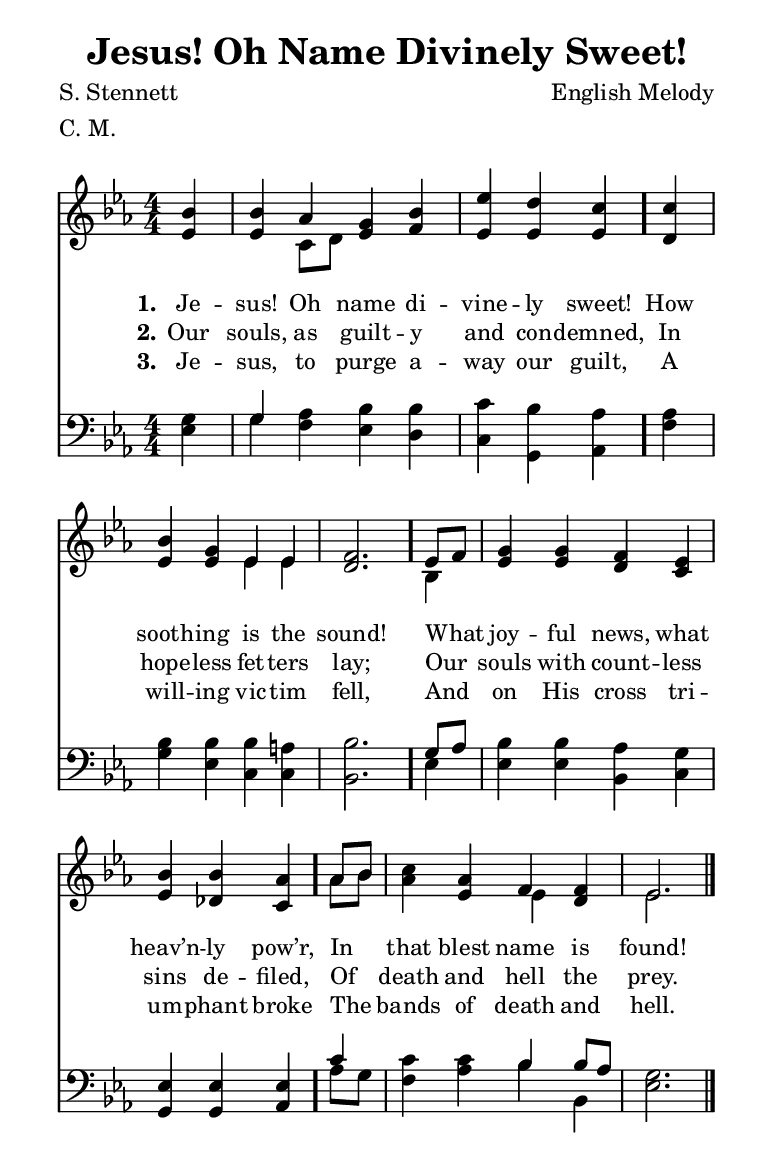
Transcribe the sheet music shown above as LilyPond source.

\include "common/global.ily"
\paper {
  \include "common/paper.ily"
  ragged-last-bottom = ##t
  systems-per-page = ##f
  system-count = #(cond (is-eogsized 2) (#t #f))
}

\header{
  hymnnumber = "170"
  title = "Jesus! Oh Name Divinely Sweet!"
  tunename = "Mendip"
  meter = "C. M."
  poet = "S. Stennett"
  composer = "English Melody"
  %copyright = ""
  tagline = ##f
}

global = {
  \include "common/overrides.ily"
  \override Staff.TimeSignature.style = #'numbered
  \time 4/4
  \override Score.MetronomeMark.transparent = ##t % hide all fermata changes too
  \tempo 4=80
  \key ees \major
  \partial 4
  \autoBeamOff
}

notesSoprano = {
\global
\relative c'' {

  bes4 | bes aes g bes | ees d c
  c4 | bes g ees ees | f2.
  ees8[ f] | g4 g f ees | bes' bes aes
  aes8[ bes] | c4 aes f f | ees2.

  \bar "|."

}
}

notesAlto = {
\global
\relative e' {

  ees4 | ees c8[ d] ees4 f | ees ees ees
  d4 | ees ees ees ees | d2.
  bes4 | ees ees d c | ees des c
  aes'8[ bes] | aes4 ees ees d | ees2.

}
}

notesTenor = {
\global
\relative a {

  g4 | g aes bes bes | c bes aes
  aes4 | bes bes bes a | bes2.
  g8[ aes] | bes4 bes aes g | ees ees ees
  c'4 | c c bes bes8[ aes] | g2.

}
}

notesBass = {
\global
\relative f {

  ees4 | g f ees d | c g aes
  f'4 | g ees c c | bes2.
  ees4 | ees ees bes c | g g aes
  aes'8[ g] | f4 aes bes bes, | ees2.

}
}

wordsA = \lyricmode {
\set stanza = "1."

Je -- sus! Oh name di -- vine -- ly sweet! \bar "."
How sooth -- ing is the sound! \bar "."
What joy -- ful news, what heav’n -- ly pow’r, \bar "."
In that blest name is found! \bar "."

}

wordsB = \lyricmode {
\set stanza = "2."

Our souls, as guilt -- y and con -- demned,
In hope -- less fet -- ters lay;
Our souls with count -- less sins de -- filed,
Of death and hell the prey.

}

wordsC = \lyricmode {
\set stanza = "3."

Je -- sus, to purge a -- way our guilt,
A will -- ing vic -- tim fell,
And on His cross tri -- um -- phant broke
The bands of death and hell.

}

\score {
  \context ChoirStaff <<
    \context Staff = upper <<
      \set Staff.autoBeaming = ##f
      \set ChoirStaff.systemStartDelimiter = #'SystemStartBar
      \set ChoirStaff.printPartCombineTexts = ##f
      \partcombine #'(2 . 9) \notesSoprano \notesAlto
      \context NullVoice = sopranos { \voiceOne << \notesSoprano >> }
      \context NullVoice = altos { \voiceTwo << \notesAlto >> }
      \context Lyrics = one   \lyricsto sopranos \wordsA
      \context Lyrics = two   \lyricsto sopranos \wordsB
      \context Lyrics = three \lyricsto sopranos \wordsC
    >>
    \context Staff = men <<
      \set Staff.autoBeaming = ##f
      \clef bass
      \set ChoirStaff.printPartCombineTexts = ##f
      \partcombine #'(2 . 9) \notesTenor \notesBass
      \context NullVoice = tenors { \voiceOne << \notesTenor >> }
      \context NullVoice = basses { \voiceTwo << \notesBass >> }
    >>
  >>
  \layout {
    \include "common/layout.ily"
  }
  \midi{
    \include "common/midi.ily"
  }
}

\version "2.19.49"  % necessary for upgrading to future LilyPond versions.

% vi:set et ts=2 sw=2 ai nocindent syntax=lilypond:
